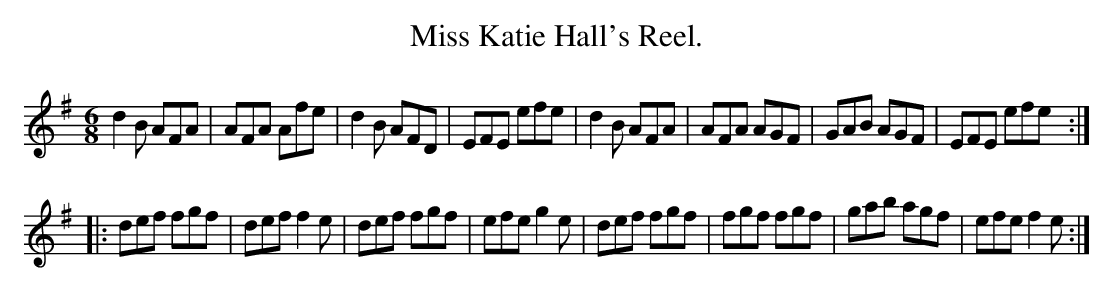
X:1
T:Miss Katie Hall's Reel.
M:6/8
L:1/8
K:DMix
d2B AFA|AFA Afe|d2B AFD|EFE efe |\
d2B AFA|AFA AGF|GAB AGF|EFE efe:|
|:def fgf|def f2e|def fgf|efe g2e |\
def fgf|fgf fgf|gab agf|efe f2e:|
